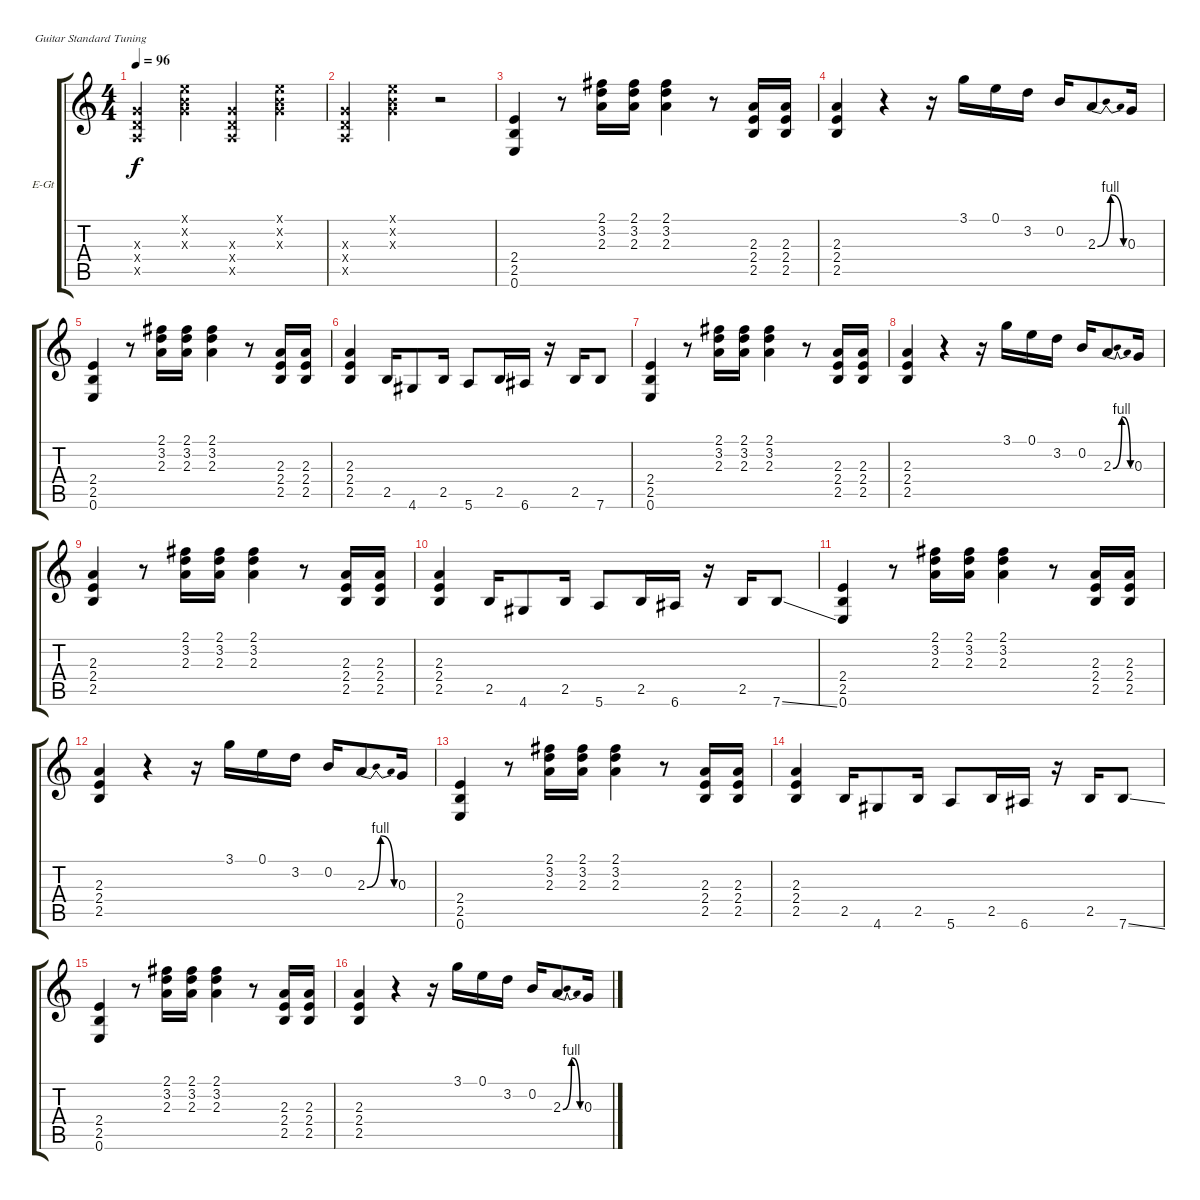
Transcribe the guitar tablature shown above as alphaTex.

\bracketExtendMode groupsimilarinstruments
\firstSystemTrackNameOrientation horizontal
\otherSystemsTrackNameOrientation horizontal
\track ("Rhythm Guitar" "E-Gt") {instrument overdrivenguitar}
\staff {score tabs}
\tuning (E4 B3 G3 D3 A2 E2)
\ts (4 4)
\tempo 96
\clef g2
\ks c
(0.3{x} 0.4{x} 0.5{x}).4{dy f instrument overdrivenguitar} (0.1{x} 0.2{x} 0.3{x}).4 (0.3{x} 0.4{x} 0.5{x}).4 (0.1{x} 0.2{x} 0.3{x}).4 |
(0.3{x} 0.4{x} 0.5{x}).4 (0.1{x} 0.2{x} 0.3{x}).4 r.2 |
(2.4 2.5 0.6).4 r.8 (3.2 2.3 2.1).16 (3.2 2.3 2.1).16 (3.2 2.3 2.1).4 r.8 (2.3 2.4 2.5).16 (2.3 2.4 2.5).16 |
(2.4 2.5 2.3).4 r.4 r.16 3.1.16 0.1.16 3.2.16 0.2.16 2.3{be (bendrelease 0 0 30 4 30 4 60 0)}.8 0.3.16 |
(2.4 2.5 0.6).4 r.8 (3.2 2.3 2.1).16 (3.2 2.3 2.1).16 (3.2 2.3 2.1).4 r.8 (2.3 2.4 2.5).16 (2.3 2.4 2.5).16 |
(2.4 2.5 2.3).4 2.5.16 4.6.8 2.5.16 5.6.8 2.5.16 6.6.16 r.16 2.5.16 7.6.8 |
(2.4 2.5 0.6).4 r.8 (3.2 2.3 2.1).16 (3.2 2.3 2.1).16 (3.2 2.3 2.1).4 r.8 (2.3 2.4 2.5).16 (2.3 2.4 2.5).16 |
(2.4 2.5 2.3).4 r.4 r.16 3.1.16 0.1.16 3.2.16 0.2.16 2.3{be (bendrelease 0 0 30 4 30 4 60 0)}.8 0.3.16 |
(2.4 2.5 2.3).4 r.8 (3.2 2.3 2.1).16 (3.2 2.3 2.1).16 (3.2 2.3 2.1).4 r.8 (2.3 2.4 2.5).16 (2.3 2.4 2.5).16 |
(2.3 2.4 2.5).4 2.5.16 4.6.8 2.5.16 5.6.8 2.5.16 6.6.16 r.16 2.5.16 7.6{ss}.8 |
(2.4 2.5 0.6).4 r.8 (3.2 2.3 2.1).16 (3.2 2.3 2.1).16 (3.2 2.3 2.1).4 r.8 (2.3 2.4 2.5).16 (2.3 2.4 2.5).16 |
(2.3 2.4 2.5).4 r.4 r.16 3.1.16 0.1.16 3.2.16 0.2.16 2.3{be (bendrelease 0 0 30 4 30 4 60 0)}.8 0.3.16 |
(2.4 2.5 0.6).4 r.8 (3.2 2.3 2.1).16 (3.2 2.3 2.1).16 (3.2 2.3 2.1).4 r.8 (2.3 2.4 2.5).16 (2.3 2.4 2.5).16 |
(2.3 2.4 2.5).4 2.5.16 4.6.8 2.5.16 5.6.8 2.5.16 6.6.16 r.16 2.5.16 7.6{ss}.8 |
(2.4 2.5 0.6).4 r.8 (3.2 2.3 2.1).16 (3.2 2.3 2.1).16 (3.2 2.3 2.1).4 r.8 (2.3 2.4 2.5).16 (2.3 2.4 2.5).16 |
(2.3 2.4 2.5).4 r.4 r.16 3.1.16 0.1.16 3.2.16 0.2.16 2.3{be (bendrelease 0 0 30 4 30 4 60 0)}.8 0.3.16
